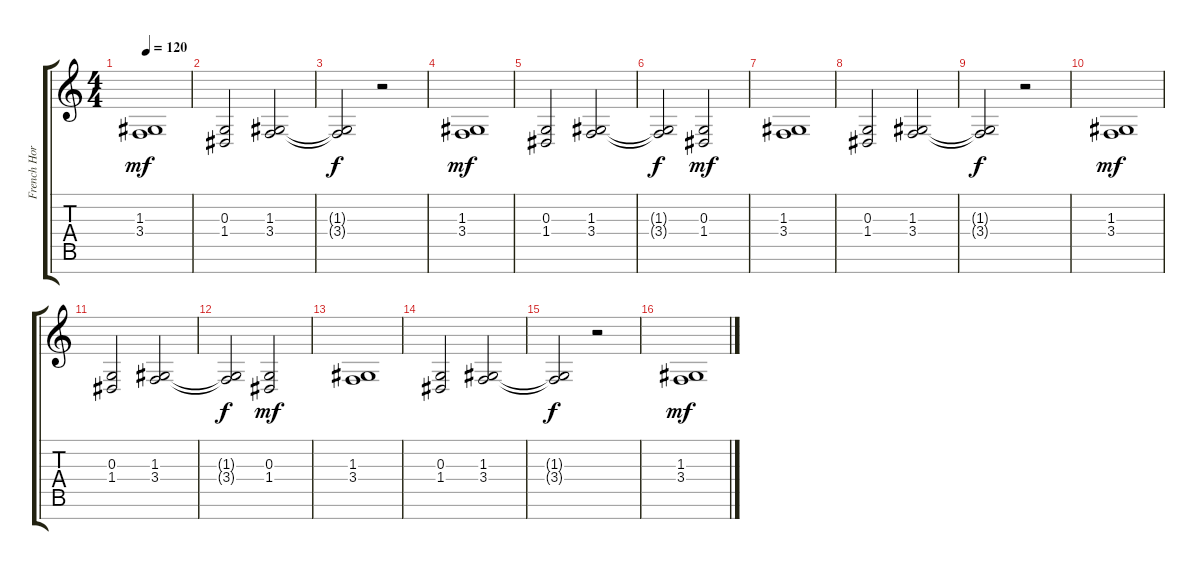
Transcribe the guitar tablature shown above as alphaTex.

\track ("French Horns" "French Hor") {instrument frenchhorn}
\staff {score tabs}
\tuning (E4 B3 G3 D3 A2 E2 B1) {hide}
\ts (4 4)
\tempo 120
\clef g2
\ks c
(1.3 3.4).1{dy mf} |
(0.3 1.4).2 (1.3 3.4).2 |
(1.3{t} 3.4{t}).2{dy f} r.2 |
(1.3 3.4).1{dy mf} |
(0.3 1.4).2 (1.3 3.4).2 |
(1.3{t} 3.4{t}).2{dy f} (0.3 1.4).2{dy mf} |
(1.3 3.4).1 |
(0.3 1.4).2 (1.3 3.4).2 |
(1.3{t} 3.4{t}).2{dy f} r.2 |
(1.3 3.4).1{dy mf} |
(0.3 1.4).2 (1.3 3.4).2 |
(1.3{t} 3.4{t}).2{dy f} (0.3 1.4).2{dy mf} |
(1.3 3.4).1 |
(0.3 1.4).2 (1.3 3.4).2 |
(1.3{t} 3.4{t}).2{dy f} r.2 |
(1.3 3.4).1{dy mf}
